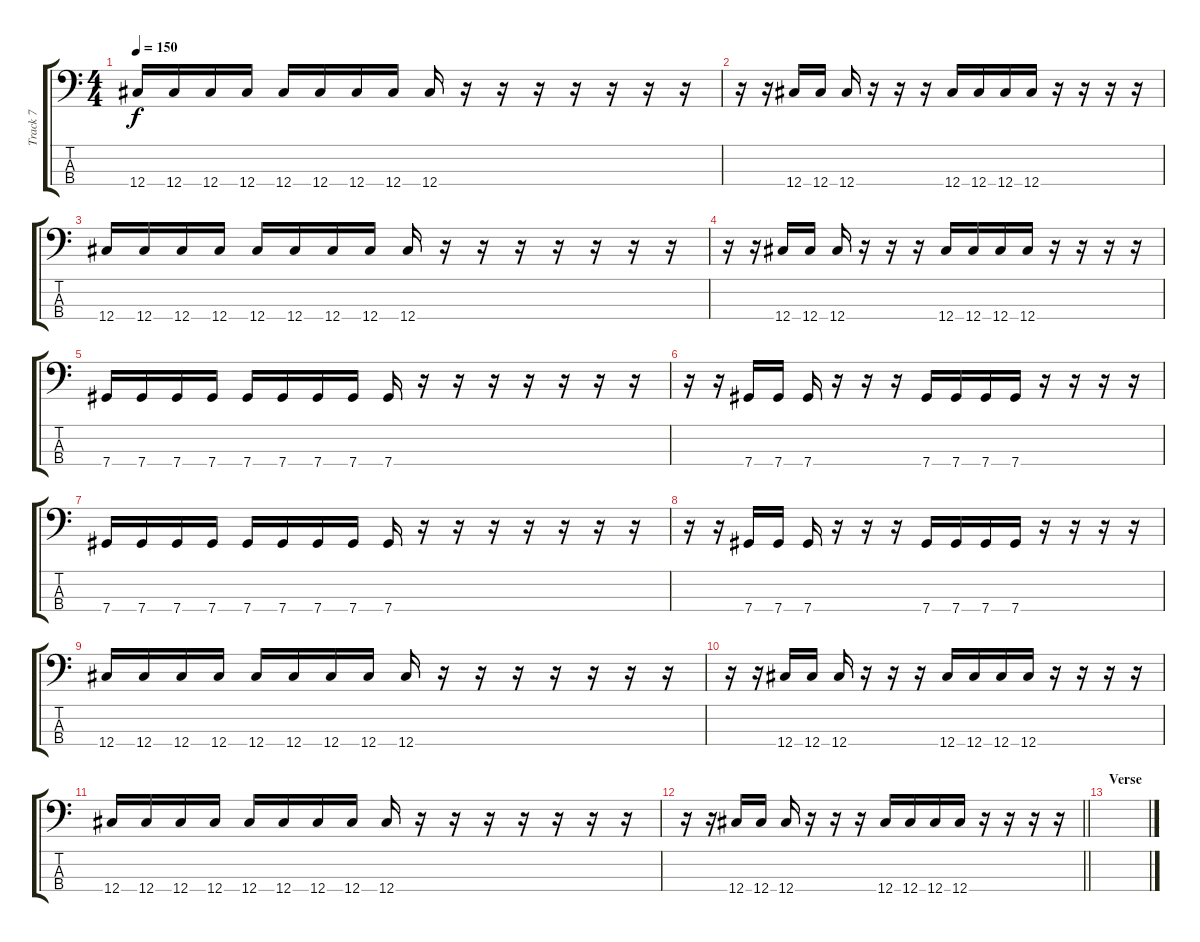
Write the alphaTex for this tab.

\track ("Track 7" "Track 7") {instrument electricbasspick}
\staff {score tabs}
\tuning (Gb2 Db2 Ab1 Db1) {hide}
\ts (4 4)
\tempo 150
\clef f4
\ks c
12.4.16{dy f} 12.4.16 12.4.16 12.4.16 12.4.16 12.4.16 12.4.16 12.4.16 12.4.16 r.16 r.16 r.16 r.16 r.16 r.16 r.16 |
r.16 r.16 12.4.16 12.4.16 12.4.16 r.16 r.16 r.16 12.4.16 12.4.16 12.4.16 12.4.16 r.16 r.16 r.16 r.16 |
12.4.16 12.4.16 12.4.16 12.4.16 12.4.16 12.4.16 12.4.16 12.4.16 12.4.16 r.16 r.16 r.16 r.16 r.16 r.16 r.16 |
r.16 r.16 12.4.16 12.4.16 12.4.16 r.16 r.16 r.16 12.4.16 12.4.16 12.4.16 12.4.16 r.16 r.16 r.16 r.16 |
7.4.16 7.4.16 7.4.16 7.4.16 7.4.16 7.4.16 7.4.16 7.4.16 7.4.16 r.16 r.16 r.16 r.16 r.16 r.16 r.16 |
r.16 r.16 7.4.16 7.4.16 7.4.16 r.16 r.16 r.16 7.4.16 7.4.16 7.4.16 7.4.16 r.16 r.16 r.16 r.16 |
7.4.16 7.4.16 7.4.16 7.4.16 7.4.16 7.4.16 7.4.16 7.4.16 7.4.16 r.16 r.16 r.16 r.16 r.16 r.16 r.16 |
r.16 r.16 7.4.16 7.4.16 7.4.16 r.16 r.16 r.16 7.4.16 7.4.16 7.4.16 7.4.16 r.16 r.16 r.16 r.16 |
12.4.16 12.4.16 12.4.16 12.4.16 12.4.16 12.4.16 12.4.16 12.4.16 12.4.16 r.16 r.16 r.16 r.16 r.16 r.16 r.16 |
r.16 r.16 12.4.16 12.4.16 12.4.16 r.16 r.16 r.16 12.4.16 12.4.16 12.4.16 12.4.16 r.16 r.16 r.16 r.16 |
12.4.16 12.4.16 12.4.16 12.4.16 12.4.16 12.4.16 12.4.16 12.4.16 12.4.16 r.16 r.16 r.16 r.16 r.16 r.16 r.16 |
\barLineRight lightlight
r.16 r.16 12.4.16 12.4.16 12.4.16 r.16 r.16 r.16 12.4.16 12.4.16 12.4.16 12.4.16 r.16 r.16 r.16 r.16 |
\section ("" "Verse")
